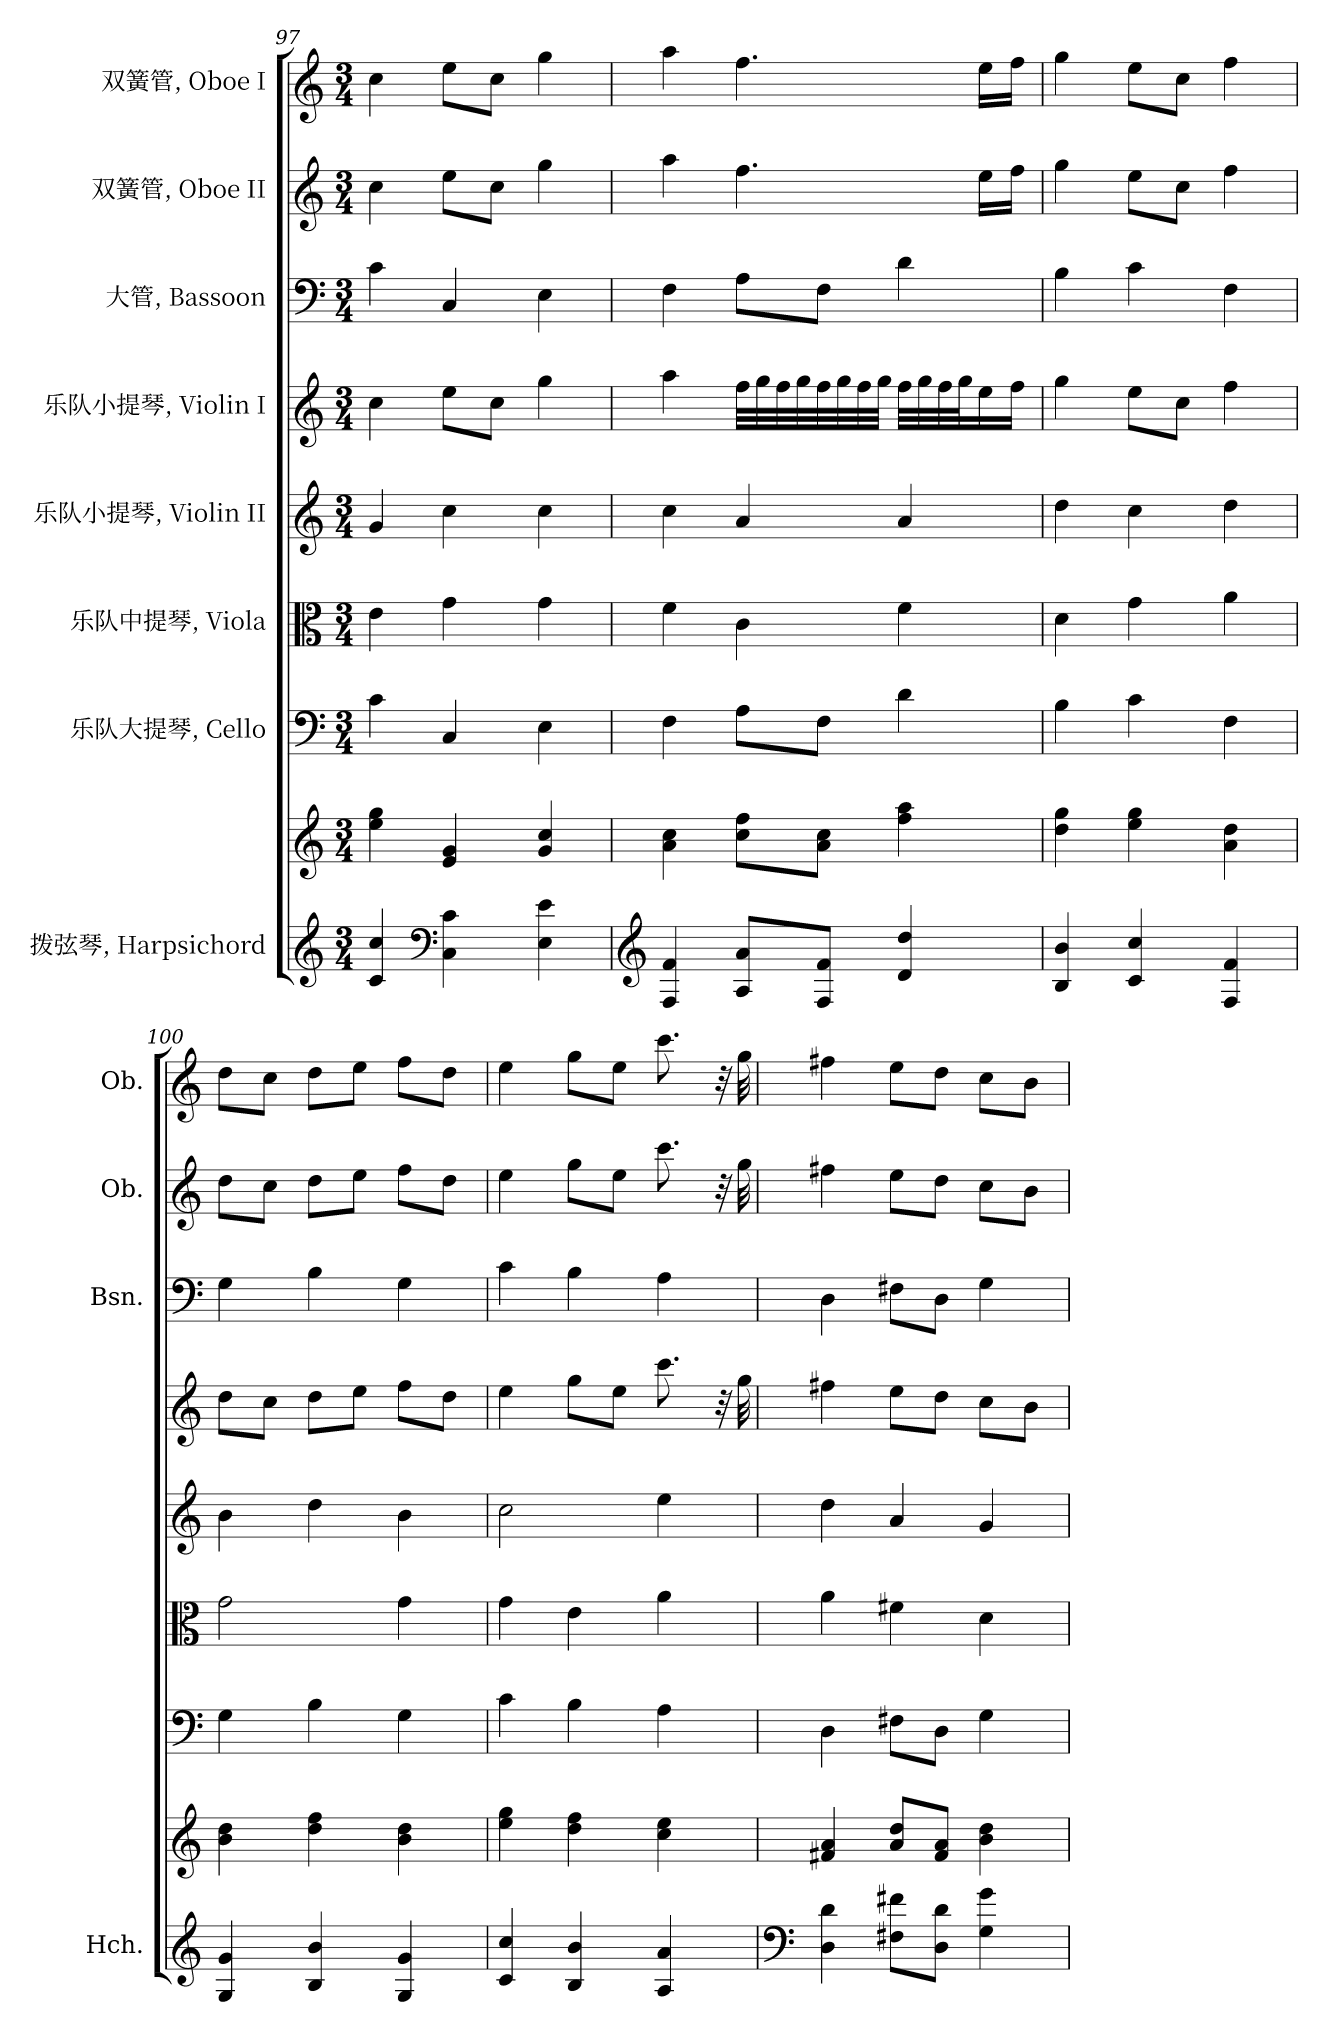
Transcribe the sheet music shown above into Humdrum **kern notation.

**kern	**kern	**kern	**kern	**kern	**kern	**kern	**kern	**kern
*part8	*part8	*part7	*part6	*part5	*part4	*part3	*part2	*part1
*staff9	*staff8	*staff7	*staff6	*staff5	*staff4	*staff3	*staff2	*staff1
*I"拨弦琴, Harpsichord	*	*I"乐队大提琴, Cello	*I"乐队中提琴, Viola	*I"乐队小提琴, Violin II	*I"乐队小提琴, Violin I	*I"大管, Bassoon	*I"双簧管, Oboe II	*I"双簧管, Oboe I
*I'Hch.	*	*	*	*	*	*I'Bsn.	*I'Ob.	*I'Ob.
*clefG2	*clefG2	*clefF4	*clefC3	*clefG2	*clefG2	*clefF4	*clefG2	*clefG2
*k[]	*k[]	*k[]	*k[]	*k[]	*k[]	*k[]	*k[]	*k[]
*M3/4	*M3/4	*M3/4	*M3/4	*M3/4	*M3/4	*M3/4	*M3/4	*M3/4
*MM105	*MM105	*MM105	*MM105	*MM105	*MM105	*MM105	*MM105	*MM105
=97	=97	=97	=97	=97	=97	=97	=97	=97
4c/ 4cc/	4ee\ 4gg\	4c\	4e\	4g/	4cc\	4c\	4cc\	4cc\
*clefF4	*	*	*	*	*	*	*	*
4C\ 4c\	4e/ 4g/	4C/	4g\	4cc\	8ee\L	4C/	8ee\L	8ee\L
.	.	.	.	.	8cc\J	.	8cc\J	8cc\J
4E\ 4e\	4g/ 4cc/	4E\	4g\	4cc\	4gg\	4E\	4gg\	4gg\
!!LO:PB:g=z
=98	=98	=98	=98	=98	=98	=98	=98	=98
*clefG2	*	*	*	*	*	*	*	*
4F/ 4f/	4a\ 4cc\	4F\	4f\	4cc\	4aa\	4F\	4aa\	4aa\
8A/ 8a/L	8cc\ 8ff\L	8A\L	4c\	4a/	32ff\LLL	8A\L	4.ff\	4.ff\
.	.	.	.	.	32gg\	.	.	.
.	.	.	.	.	32ff\	.	.	.
.	.	.	.	.	32gg\	.	.	.
8F/ 8f/J	8a\ 8cc\J	8F\J	.	.	32ff\	8F\J	.	.
.	.	.	.	.	32gg\	.	.	.
.	.	.	.	.	32ff\	.	.	.
.	.	.	.	.	32gg\JJJ	.	.	.
4d/ 4dd/	4ff\ 4aa\	4d\	4f\	4a/	32ff\LLL	4d\	.	.
.	.	.	.	.	32gg\	.	.	.
.	.	.	.	.	32ff\	.	.	.
.	.	.	.	.	32gg\J	.	.	.
.	.	.	.	.	16ee\	.	16ee\LL	16ee\LL
.	.	.	.	.	16ff\JJ	.	16ff\JJ	16ff\JJ
=99	=99	=99	=99	=99	=99	=99	=99	=99
4B/ 4b/	4dd\ 4gg\	4B\	4d\	4dd\	4gg\	4B\	4gg\	4gg\
4c/ 4cc/	4ee\ 4gg\	4c\	4g\	4cc\	8ee\L	4c\	8ee\L	8ee\L
.	.	.	.	.	8cc\J	.	8cc\J	8cc\J
4F/ 4f/	4a\ 4dd\	4F\	4a\	4dd\	4ff\	4F\	4ff\	4ff\
=100	=100	=100	=100	=100	=100	=100	=100	=100
4G/ 4g/	4b\ 4dd\	4G\	2g\	4b\	8dd\L	4G\	8dd\L	8dd\L
.	.	.	.	.	8cc\J	.	8cc\J	8cc\J
4B/ 4b/	4dd\ 4ff\	4B\	.	4dd\	8dd\L	4B\	8dd\L	8dd\L
.	.	.	.	.	8ee\J	.	8ee\J	8ee\J
4G/ 4g/	4b\ 4dd\	4G\	4g\	4b\	8ff\L	4G\	8ff\L	8ff\L
.	.	.	.	.	8dd\J	.	8dd\J	8dd\J
=101	=101	=101	=101	=101	=101	=101	=101	=101
4c/ 4cc/	4ee\ 4gg\	4c\	4g\	2cc\	4ee\	4c\	4ee\	4ee\
4B/ 4b/	4dd\ 4ff\	4B\	4e\	.	8gg\L	4B\	8gg\L	8gg\L
.	.	.	.	.	8ee\J	.	8ee\J	8ee\J
4A/ 4a/	4cc\ 4ee\	4A\	4a\	4ee\	8.ccc\	4A\	8.ccc\	8.ccc\
.	.	.	.	.	32r	.	32r	32r
.	.	.	.	.	32gg\	.	32gg\	32gg\
!!LO:PB:g=z
=102	=102	=102	=102	=102	=102	=102	=102	=102
*clefF4	*	*	*	*	*	*	*	*
4D\ 4d\	4f#X/ 4a/	4D\	4a\	4dd\	4ff#X\	4D\	4ff#X\	4ff#X\
8F#X\ 8f#X\L	8a/ 8dd/L	8F#X\L	4f#X\	4a/	8ee\L	8F#X\L	8ee\L	8ee\L
8D\ 8d\J	8f#/ 8a/J	8D\J	.	.	8dd\J	8D\J	8dd\J	8dd\J
4G\ 4g\	4b\ 4dd\	4G\	4d\	4g/	8cc\L	4G\	8cc\L	8cc\L
.	.	.	.	.	8b\J	.	8b\J	8b\J
=	=	=	=	=	=	=	=	=
*-	*-	*-	*-	*-	*-	*-	*-	*-
